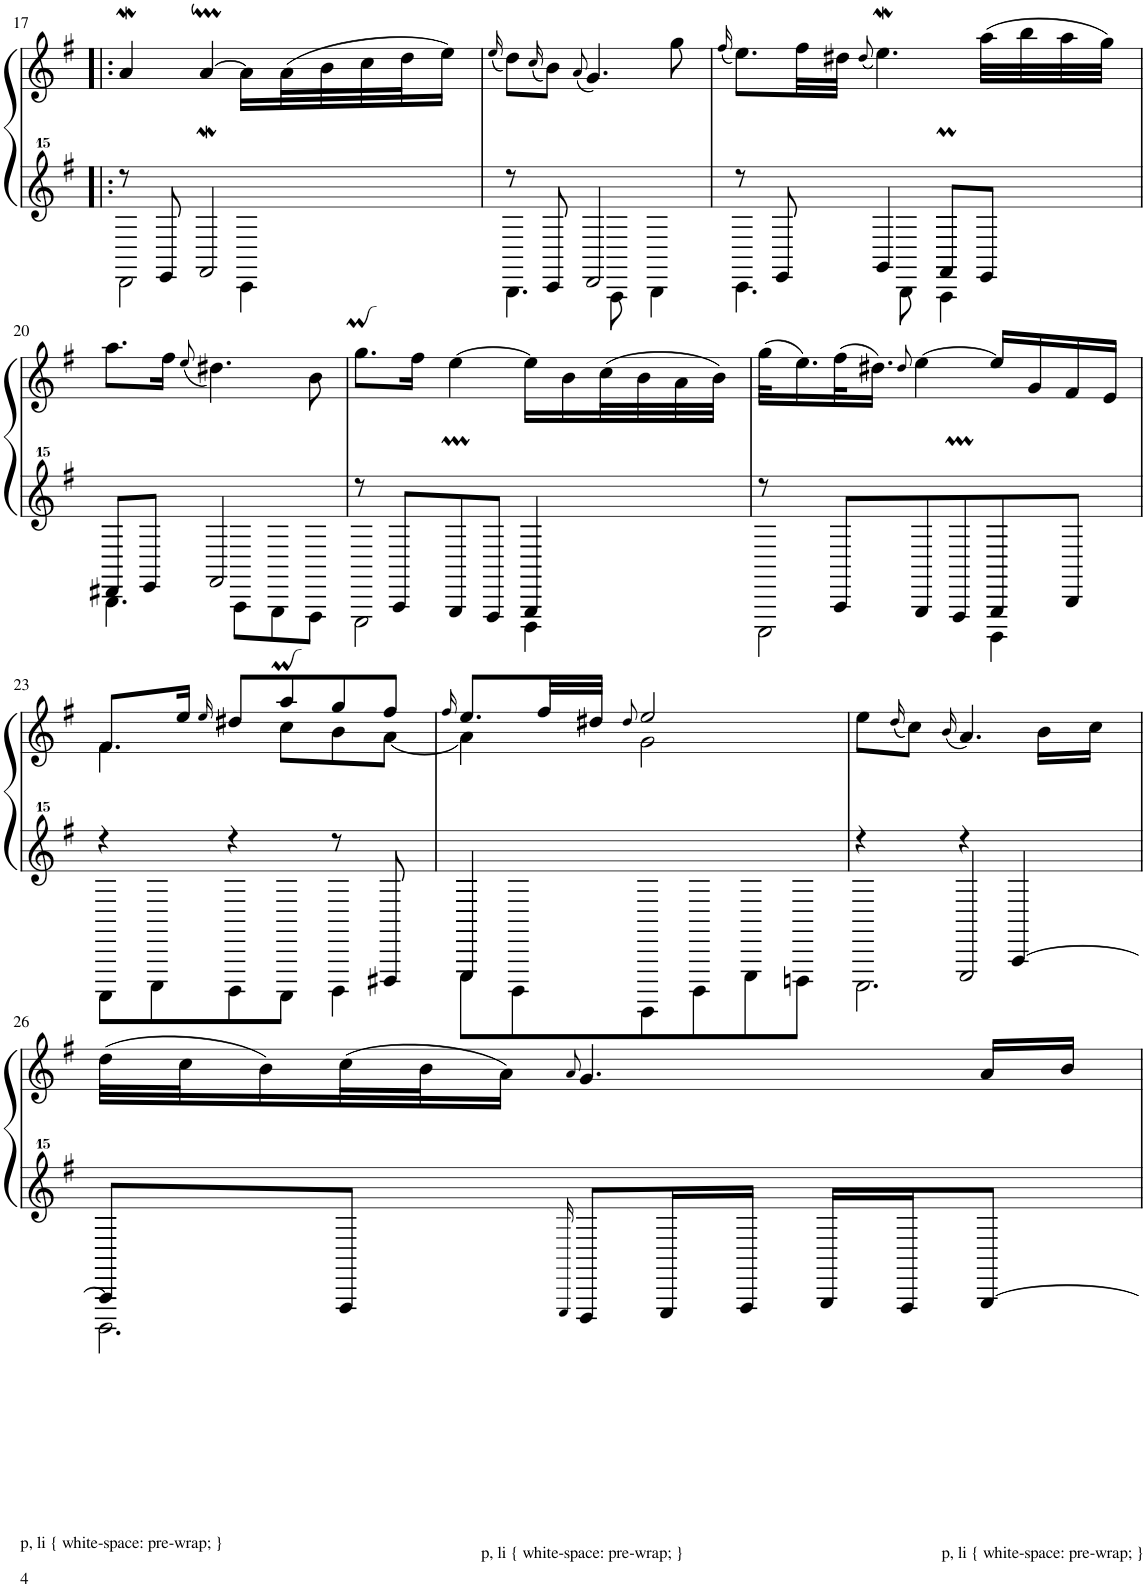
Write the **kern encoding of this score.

**kern	**kern
*part1	*part1
*staff2	*staff1
*I"Piano	*
*I'Pno	*
!!LO:PB:g=z
*clefG^^2	*clefG2
*k[f#]	*k[f#]
*M3/4	*M3/4
=17!|:	=17!|:
*^	*
8r	2d\	4aW/
8e/	.	.
2f#W/	.	[4aM/
.	4c\	16a\LL]
.	.	(32a\L
.	.	32b\
.	.	32cc\
.	.	32dd\J
.	.	16ee\JJ)
=18	=18	=18
.	.	(16qee/
8r	4.B\	8dd\L)
.	.	(16qcc/
8c/	.	8b\J)
.	.	(8qa/
2d/	.	4.g/)
.	8A\	.
.	4B\	.
.	.	8gg\
=19	=19	=19
.	.	(16qff#/
8r	4.c\	8.ee\L)
8e/	.	.
.	.	32ff#\LL
.	.	32dd#X\JJJ
.	.	(8qdd#/
4g/	.	4.eeW\)
.	8B\	.
8f#m/L	4A\	.
8e/J	.	(32aa\LLL
.	.	32bb\
.	.	32aa\
.	.	32gg\JJJ)
!!LO:LB:g=z
=20	=20	=20
8d#X/L	4.B\	8.aa\L
8e/J	.	.
.	.	16ff#\Jk
.	.	(8qee/
2f#/	.	4.dd#X\)
.	8A\L	.
.	8G\	.
.	8F#\J	8b\
=21	=21	=21
8r	2E\	8.gg\L
8A/L	.	.
.	.	16ff#\Jk
8GM/	.	[4ee\
8F#/J	.	.
4G/	4D\	16ee\LL]
.	.	16b\
.	.	(32cc\L
.	.	32b\
.	.	32a\
.	.	32b\JJJ)
=22	=22	=22
8r	2C\	(32gg\KLL
.	.	16.ee\)
8A/L	.	(32ff#\K
.	.	16.dd#X\JJ)
.	.	8qdd#/
8G/	.	[4ee\
8F#m/	.	.
8G/	4BB\	16ee/LL]
.	.	16g/
8B/J	.	16f#/
.	.	16e/JJ
!!LO:LB:g=z
=23	=23	=23
*	*	*^
4r	8AA\L	8.f#/L	4.f#\
.	8C\	.	.
.	.	16ee/Jk	.
.	.	16qee/	.
4r	8BB\	8dd#X/L	.
.	8AA\J	8aa/	8cc\L
8r	4BB\	8gg/	8b\
8D#X/	.	8ff#/J	[8a\J
=24	=24	=24	=24
.	.	16qff#/	.
4E/	8E\L	8.ee/L	4a\]
.	8BB\	.	.
.	.	32ff#/LL	.
.	.	32dd#X/JJJ	.
.	.	8qdd#/	.
2ryy	8EE\	2ee/	2g\
.	8BB\	.	.
.	8E\	.	.
.	8Dn\J	.	.
*	*	*v	*v
=25	=25	=25
*	*^	*
4r	2.C\	4ryy	8ee\L
.	.	.	(16qdd/
.	.	.	8cc\J)
.	.	.	(16qb/
4r	.	2E/	4.a/)
[4A/	.	.	.
.	.	.	16b\LL
.	.	.	16cc\JJ
*	*v	*v	*
!!LO:LB:g=z
=26	=26	=26
8A/L]	2.BB\	(32dd\LLL
.	.	32cc\J
.	.	16b\)
8F#/J	.	(32cc\L
.	.	32b\J
.	.	16a\JJ)
16qE/	.	8qa/
8D/L	.	4.g/
16E/L	.	.
16F#/JJ	.	.
16G/LL	.	.
16F#/J	.	.
[8G/J	.	16a/LL
.	.	16b/JJ
*v	*v	*
=	=
*-	*-
